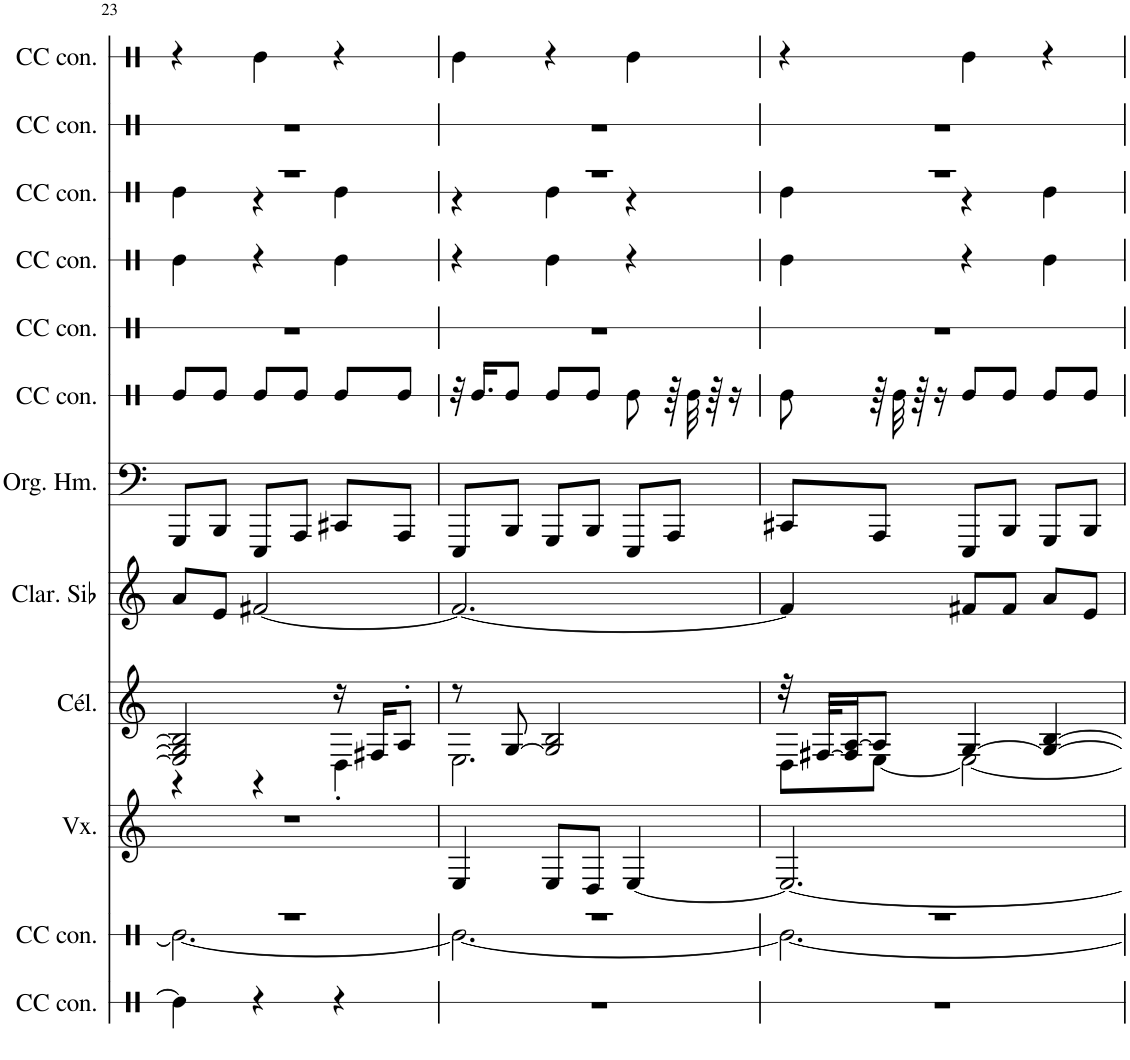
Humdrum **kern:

**kern	**kern	**kern	**kern	**kern	**kern	**kern	**kern	**kern	**kern	**kern	**kern
*part12	*part11	*part10	*part9	*part8	*part7	*part6	*part5	*part4	*part3	*part2	*part1
*staff12	*staff11	*staff10	*staff9	*staff8	*staff7	*staff6	*staff5	*staff4	*staff3	*staff2	*staff1
*I"Caisse claire de concert, Thunder	*I"Caisse claire de concert, Rain	*I"Voix, Guitar	*I"Célesta, Rhoades	*I"Clarinette en Sib	*I"Orgue Hammond, Bass	*I"Caisse claire de concert, Ride Cymbal 1	*I"Caisse claire de concert, Crash Cymbal	*I"Caisse claire de concert, Snare and Toms	*I"Caisse claire de concert, Pedal Hi Hat	*I"Caisse claire de concert, Alternate Ride	*I"Caisse claire de concert, Bass Drum
*I'CC con.	*I'CC con.	*I'Vx.	*I'Cél.	*I'Clar. Sib	*I'Org. Hm.	*I'CC con.	*I'CC con.	*I'CC con.	*I'CC con.	*I'CC con.	*I'CC con.
!!LO:PB:g=z
*clefX	*clefX	*clefG2	*clefG2	*clefG2	*clefF4	*clefX	*clefX	*clefX	*clefX	*clefX	*clefX
*	*	*	*Trd-7c-12	*Trd1c2	*	*	*	*	*	*	*
*k[]	*k[]	*k[]	*k[]	*k[]	*k[]	*k[]	*k[]	*k[]	*k[]	*k[]	*k[]
*M3/4	*M3/4	*M3/4	*M3/4	*M3/4	*M3/4	*M3/4	*M3/4	*M3/4	*M3/4	*M3/4	*M3/4
=23	=23	=23	=23	=23	=23	=23	=23	=23	=23	=23	=23
*	*^	*	*^	*	*	*	*	*	*^	*	*
4Re\]	2.r	2.Re\_	2.r	2E/] 2G/] 2B/]	4r	8a/L	8GGG/L	8Re/L	2.r	4Re\	2.r	4Re\	2.r	4r
.	.	.	.	.	.	8e/J	8BBB/J	8Re/J	.	.	.	.	.	.
4r	.	.	.	.	4r	[2f#X/	8EEE/L	8Re/L	.	4r	.	4r	.	4Re\
.	.	.	.	.	.	.	8AAA/J	8Re/J	.	.	.	.	.	.
4r	.	.	.	16r	4D'\	.	8CC#X/L	8Re/L	.	4Re\	.	4Re\	.	4r
.	.	.	.	16F#X/KL	.	.	.	.	.	.	.	.	.	.
.	.	.	.	8A'/J	.	.	8AAA/J	8Re/J	.	.	.	.	.	.
=24	=24	=24	=24	=24	=24	=24	=24	=24	=24	=24	=24	=24	=24	=24
2.r	2.r	2.Re\_	4E/	8r	2.E\	2.f#/_	8EEE/L	32r	2.r	4r	2.r	4r	2.r	4Re\
.	.	.	.	.	.	.	.	16.Re/KL	.	.	.	.	.	.
.	.	.	.	[8G/	.	.	8BBB/J	8Re/J	.	.	.	.	.	.
.	.	.	8E/L	2G/] 2B/	.	.	8GGG/L	8Re/L	.	4Re\	.	4Re\	.	4r
.	.	.	8D/J	.	.	.	8BBB/J	8Re/J	.	.	.	.	.	.
.	.	.	[4E/	.	.	.	8EEE/L	8Re\	.	4r	.	4r	.	4Re\
.	.	.	.	.	.	.	8AAA/J	64r	.	.	.	.	.	.
.	.	.	.	.	.	.	.	32Re\	.	.	.	.	.	.
.	.	.	.	.	.	.	.	64r	.	.	.	.	.	.
.	.	.	.	.	.	.	.	16r	.	.	.	.	.	.
=25	=25	=25	=25	=25	=25	=25	=25	=25	=25	=25	=25	=25	=25	=25
2.r	2.r	2.Re\_	2.E/_	32r	8D\L	4f#/]	8CC#X/L	8Re\	2.r	4Re\	2.r	4Re\	2.r	4r
.	.	.	.	[32F#X/KLL	.	.	.	.	.	.	.	.	.	.
.	.	.	.	16F#/] [16A/J	.	.	.	.	.	.	.	.	.	.
.	.	.	.	8A/J]	[8E\J	.	8AAA/J	64r	.	.	.	.	.	.
.	.	.	.	.	.	.	.	32Re\	.	.	.	.	.	.
.	.	.	.	.	.	.	.	64r	.	.	.	.	.	.
.	.	.	.	.	.	.	.	16r	.	.	.	.	.	.
.	.	.	.	[4G/	2E\_	8f#X/L	8EEE/L	8Re/L	.	4r	.	4r	.	4Re\
.	.	.	.	.	.	8f#/J	8BBB/J	8Re/J	.	.	.	.	.	.
.	.	.	.	4G/_ [4B/	.	8a/L	8GGG/L	8Re/L	.	4Re\	.	4Re\	.	4r
.	.	.	.	.	.	8e/J	8BBB/J	8Re/J	.	.	.	.	.	.
*	*v	*v	*	*v	*v	*	*	*	*	*	*v	*v	*	*
=	=	=	=	=	=	=	=	=	=	=	=
*-	*-	*-	*-	*-	*-	*-	*-	*-	*-	*-	*-
